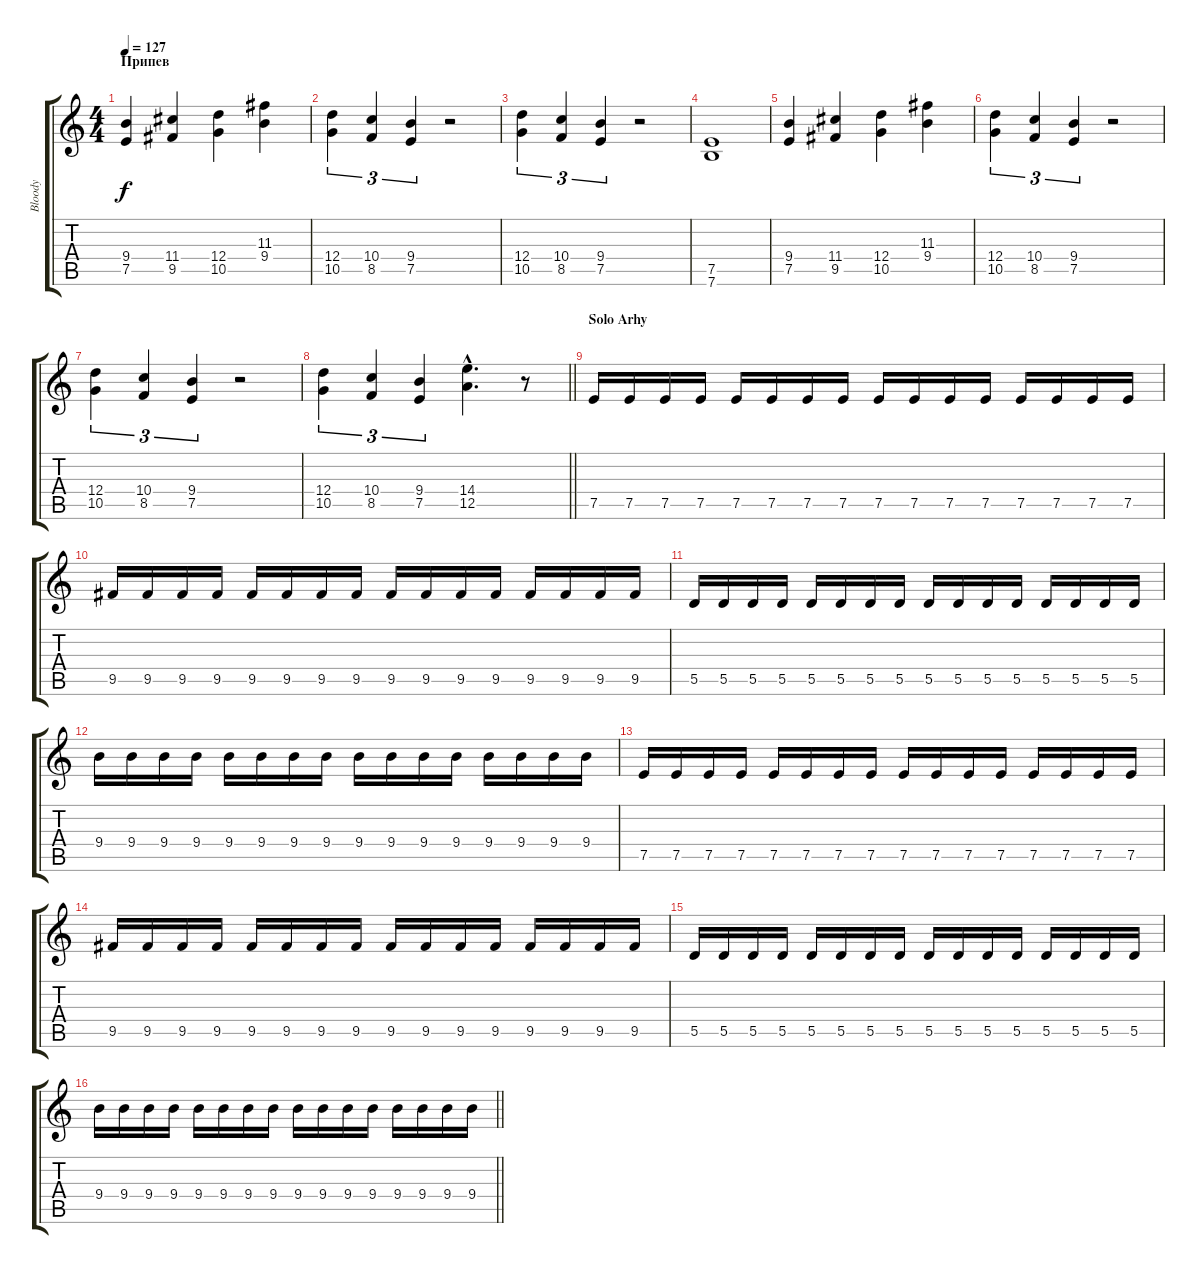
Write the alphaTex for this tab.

\track ("Bloody" "Bloody") {instrument overdrivenguitar}
\staff {score tabs}
\tuning (E4 B3 G3 D3 A2 E2) {hide}
\ts (4 4)
\section ("" "Припев")
\tempo 127
\clef g2
\ks c
(9.4 7.5).4{dy f} (11.4 9.5).4 (12.4 10.5).4 (11.3 9.4).4 |
(12.4 10.5).4{tu (3 2)} (10.4 8.5).4{tu (3 2)} (9.4 7.5).4{tu (3 2)} r.2 |
(12.4 10.5).4{tu (3 2)} (10.4 8.5).4{tu (3 2)} (9.4 7.5).4{tu (3 2)} r.2 |
(7.5 7.6).1 |
(9.4 7.5).4 (11.4 9.5).4 (12.4 10.5).4 (11.3 9.4).4 |
(12.4 10.5).4{tu (3 2)} (10.4 8.5).4{tu (3 2)} (9.4 7.5).4{tu (3 2)} r.2 |
(12.4 10.5).4{tu (3 2)} (10.4 8.5).4{tu (3 2)} (9.4 7.5).4{tu (3 2)} r.2 |
\barLineRight lightlight
(12.4 10.5).4{tu (3 2)} (10.4 8.5).4{tu (3 2)} (9.4 7.5).4{tu (3 2)} (14.4{hac} 12.5{hac}).4{d} r.8 |
\section ("" "Solo Arhy")
7.5.16 7.5.16 7.5.16 7.5.16 7.5.16 7.5.16 7.5.16 7.5.16 7.5.16 7.5.16 7.5.16 7.5.16 7.5.16 7.5.16 7.5.16 7.5.16 |
9.5.16 9.5.16 9.5.16 9.5.16 9.5.16 9.5.16 9.5.16 9.5.16 9.5.16 9.5.16 9.5.16 9.5.16 9.5.16 9.5.16 9.5.16 9.5.16 |
5.5.16 5.5.16 5.5.16 5.5.16 5.5.16 5.5.16 5.5.16 5.5.16 5.5.16 5.5.16 5.5.16 5.5.16 5.5.16 5.5.16 5.5.16 5.5.16 |
9.4.16 9.4.16 9.4.16 9.4.16 9.4.16 9.4.16 9.4.16 9.4.16 9.4.16 9.4.16 9.4.16 9.4.16 9.4.16 9.4.16 9.4.16 9.4.16 |
7.5.16 7.5.16 7.5.16 7.5.16 7.5.16 7.5.16 7.5.16 7.5.16 7.5.16 7.5.16 7.5.16 7.5.16 7.5.16 7.5.16 7.5.16 7.5.16 |
9.5.16 9.5.16 9.5.16 9.5.16 9.5.16 9.5.16 9.5.16 9.5.16 9.5.16 9.5.16 9.5.16 9.5.16 9.5.16 9.5.16 9.5.16 9.5.16 |
5.5.16 5.5.16 5.5.16 5.5.16 5.5.16 5.5.16 5.5.16 5.5.16 5.5.16 5.5.16 5.5.16 5.5.16 5.5.16 5.5.16 5.5.16 5.5.16 |
\barLineRight lightlight
9.4.16 9.4.16 9.4.16 9.4.16 9.4.16 9.4.16 9.4.16 9.4.16 9.4.16 9.4.16 9.4.16 9.4.16 9.4.16 9.4.16 9.4.16 9.4.16
